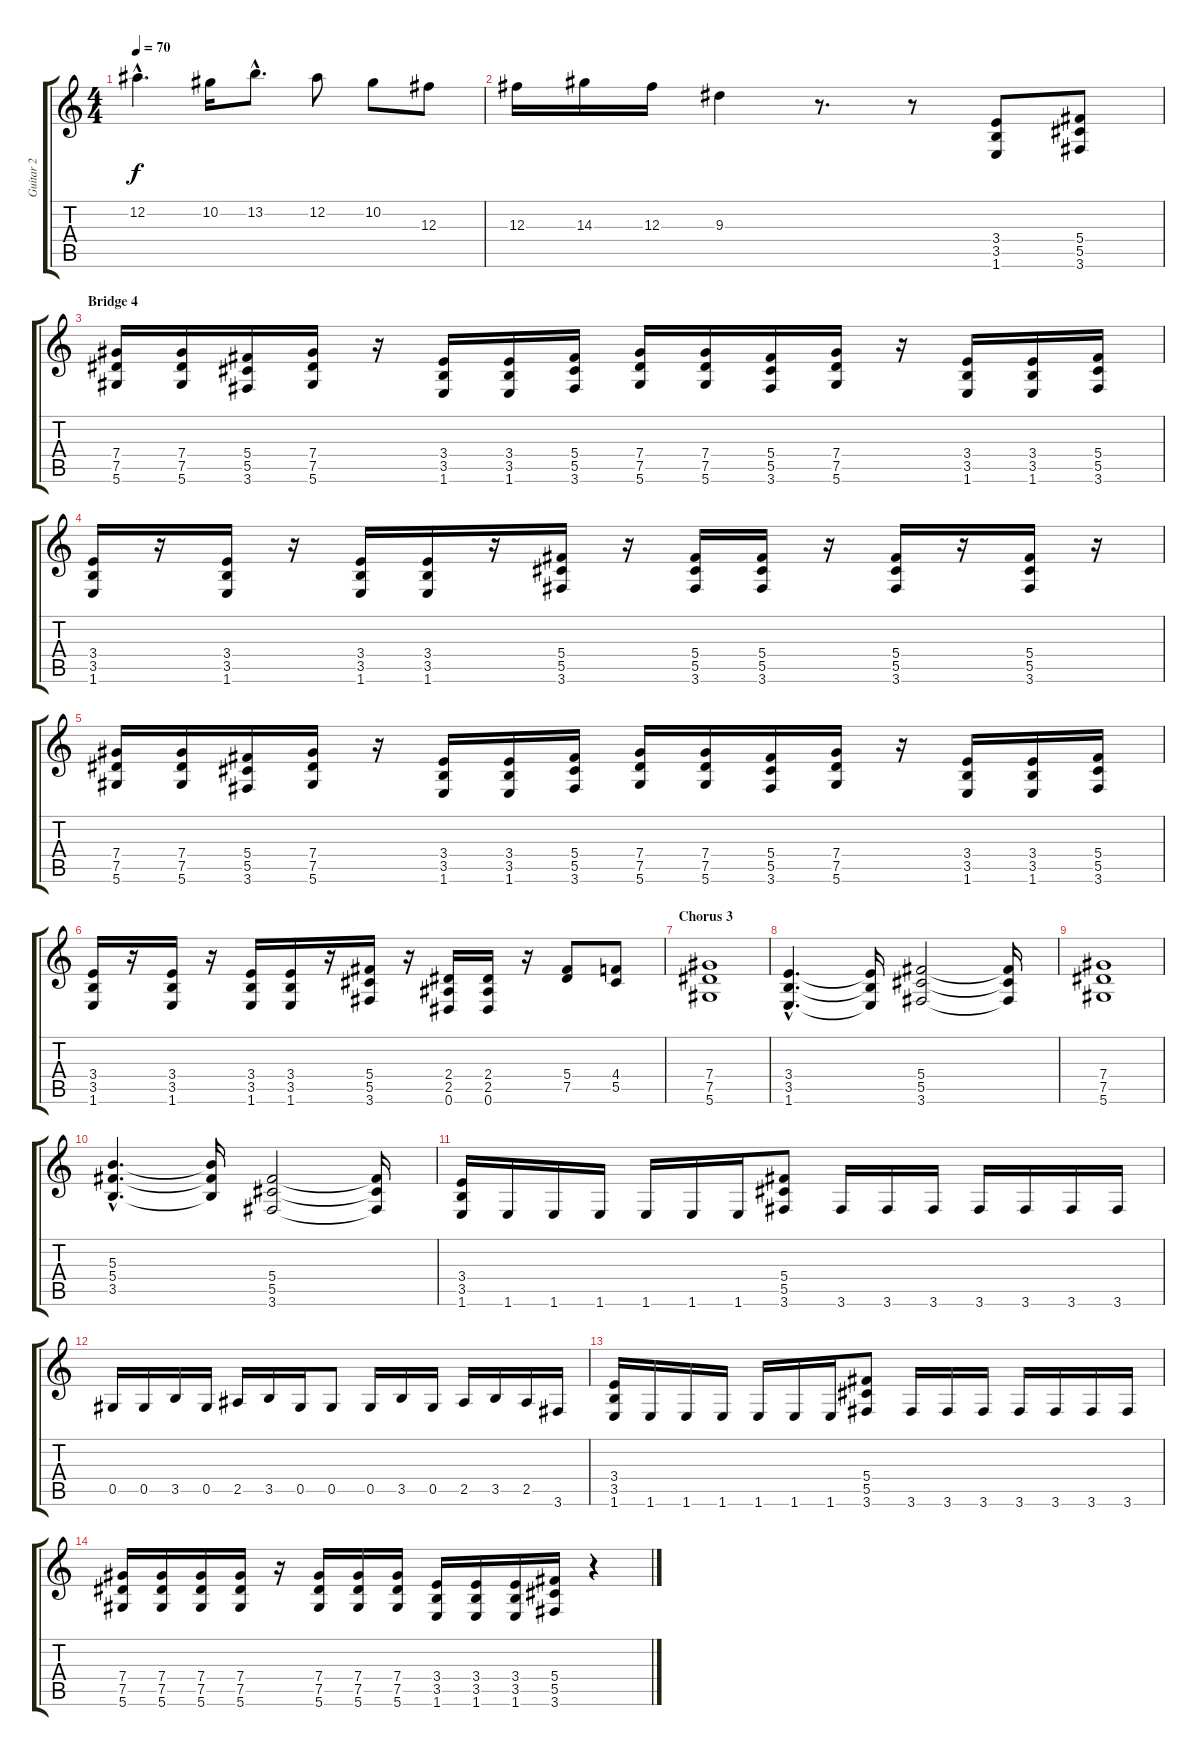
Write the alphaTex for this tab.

\track ("Guitar 2" "Guitar 2") {instrument distortionguitar}
\staff {score tabs}
\tuning (Eb4 Bb3 Gb3 Db3 Ab2 Eb2) {hide}
\ts (4 4)
\tempo 70
\clef g2
\ks c
12.2{hac t}.4{d dy f} 10.2.16 13.2{hac}.8{d} 12.2.8 10.2.8 12.3.8 |
12.3.16 14.3.16 12.3.16 9.3.4 r.8{d} r.8 (3.4 3.5 1.6).8 (5.4 5.5 3.6).8 |
\section ("" "Bridge 4")
(7.4 7.5 5.6).16 (7.4 7.5 5.6).16 (5.4 5.5 3.6).16 (7.4 7.5 5.6).16 r.16 (3.4 3.5 1.6).16 (3.4 3.5 1.6).16 (5.4 5.5 3.6).16 (7.4 7.5 5.6).16 (7.4 7.5 5.6).16 (5.4 5.5 3.6).16 (7.4 7.5 5.6).16 r.16 (3.4 3.5 1.6).16 (3.4 3.5 1.6).16 (5.4 5.5 3.6).16 |
(3.4 3.5 1.6).16 r.16 (3.4 3.5 1.6).16 r.16 (3.4 3.5 1.6).16 (3.4 3.5 1.6).16 r.16 (5.4 5.5 3.6).16 r.16 (5.4 5.5 3.6).16 (5.4 5.5 3.6).16 r.16 (5.4 5.5 3.6).16 r.16 (5.4 5.5 3.6).16 r.16 |
(7.4 7.5 5.6).16 (7.4 7.5 5.6).16 (5.4 5.5 3.6).16 (7.4 7.5 5.6).16 r.16 (3.4 3.5 1.6).16 (3.4 3.5 1.6).16 (5.4 5.5 3.6).16 (7.4 7.5 5.6).16 (7.4 7.5 5.6).16 (5.4 5.5 3.6).16 (7.4 7.5 5.6).16 r.16 (3.4 3.5 1.6).16 (3.4 3.5 1.6).16 (5.4 5.5 3.6).16 |
(3.4 3.5 1.6).16 r.16 (3.4 3.5 1.6).16 r.16 (3.4 3.5 1.6).16 (3.4 3.5 1.6).16 r.16 (5.4 5.5 3.6).16 r.16 (2.4 2.5 0.6).16 (2.4 2.5 0.6).16 r.16 (5.4 7.5).8 (4.4 5.5).8 |
\section ("" "Chorus 3")
(7.4 7.5 5.6).1 |
(3.4{hac} 3.5{hac} 1.6{hac}).4{d} (3.4{t} 3.5{t} 1.6{t}).16 (5.4 5.5 3.6).2 (5.4{t} 5.5{t} 3.6{t}).16 |
(7.4 7.5 5.6).1 |
(5.3{hac} 5.4{hac} 3.5{hac}).4{d} (5.3{t} 5.4{t} 3.5{t}).16 (5.4 5.5 3.6).2 (5.4{t} 5.5{t} 3.6{t}).16 |
(3.4 3.5 1.6).16 1.6.16 1.6.16 1.6.16 1.6.16 1.6.16 1.6.16 (5.4 5.5 3.6).8 3.6.16 3.6.16 3.6.16 3.6.16 3.6.16 3.6.16 3.6.16 |
0.5.16 0.5.16 3.5.16 0.5.16 2.5.16 3.5.16 0.5.16 0.5.8 0.5.16 3.5.16 0.5.16 2.5.16 3.5.16 2.5.16 3.6.16 |
(3.4 3.5 1.6).16 1.6.16 1.6.16 1.6.16 1.6.16 1.6.16 1.6.16 (5.4 5.5 3.6).8 3.6.16 3.6.16 3.6.16 3.6.16 3.6.16 3.6.16 3.6.16 |
(7.4 7.5 5.6).16 (7.4 7.5 5.6).16 (7.4 7.5 5.6).16 (7.4 7.5 5.6).16 r.16 (7.4 7.5 5.6).16 (7.4 7.5 5.6).16 (7.4 7.5 5.6).16 (3.4 3.5 1.6).16 (3.4 3.5 1.6).16 (3.4 3.5 1.6).16 (5.4 5.5 3.6).16 r.4
